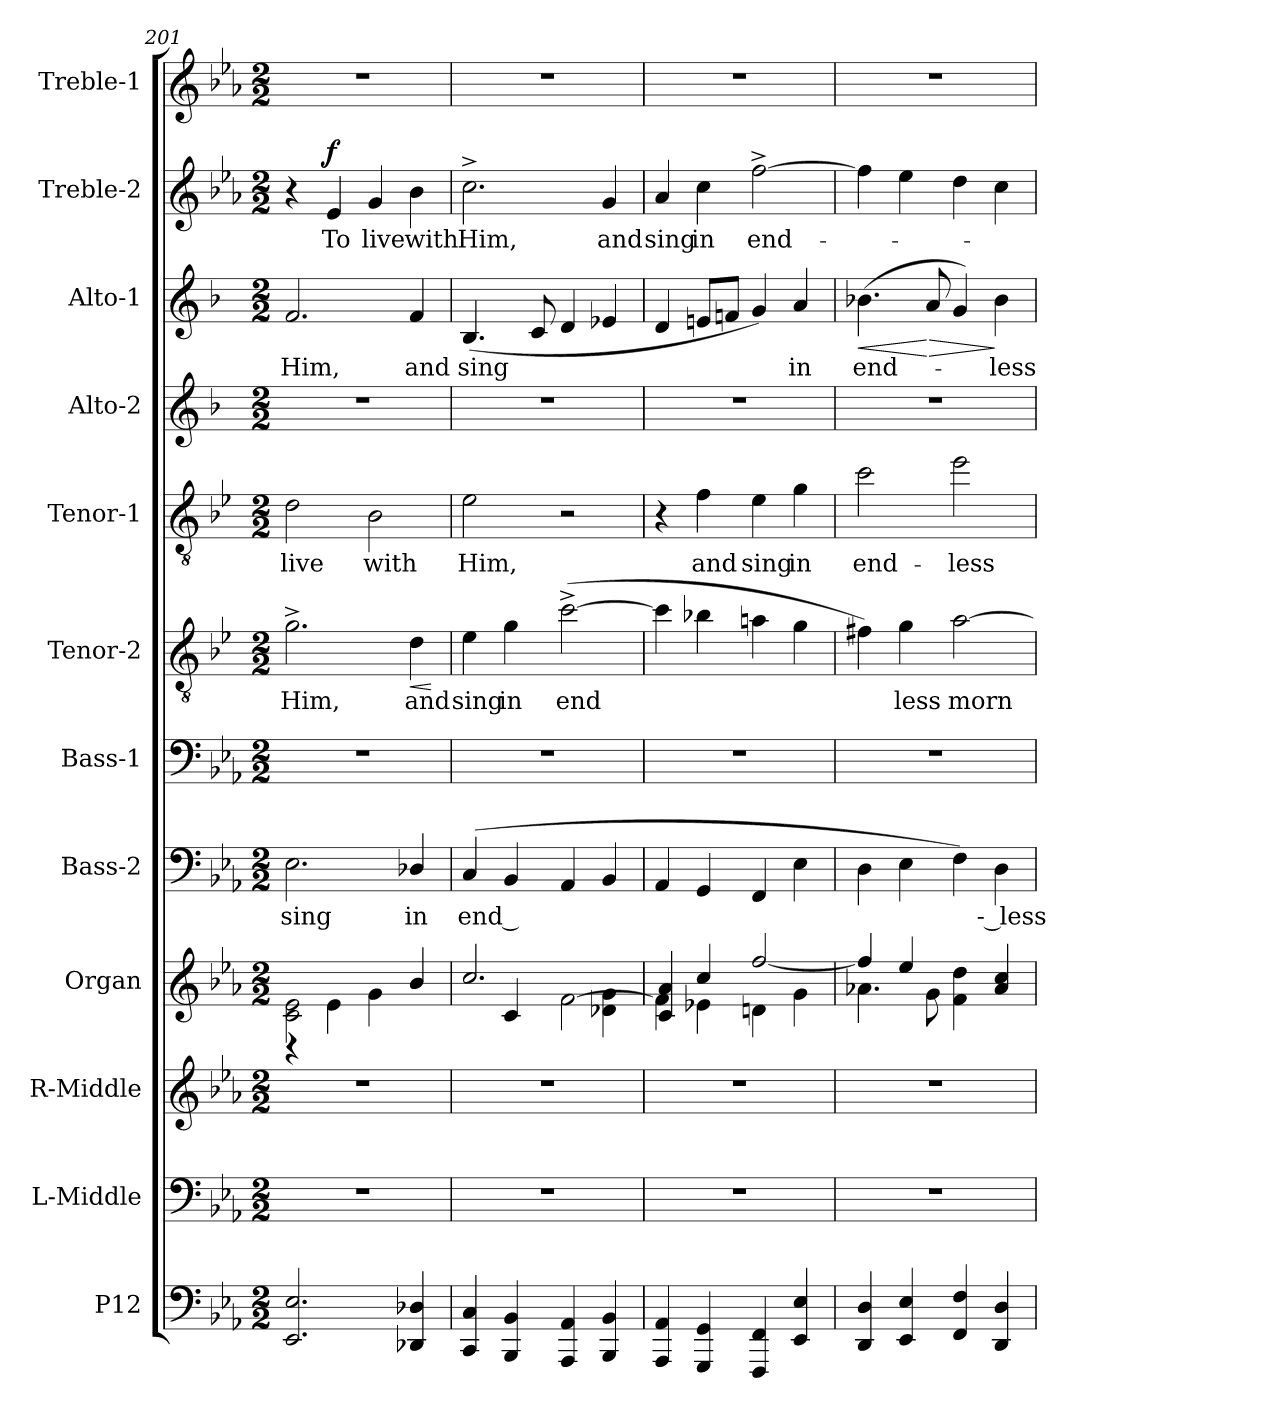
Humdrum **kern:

**kern	**kern	**kern	**kern	**kern	**text	**kern	**kern	**text	**dynam	**kern	**text	**kern	**kern	**text	**dynam	**kern	**text	**dynam	**kern
*part12	*part11	*part10	*part9	*part8	*part8	*part7	*part6	*part6	*part6	*part5	*part5	*part4	*part3	*part3	*part3	*part2	*part2	*part2	*part1
*staff12	*staff11	*staff10	*staff9	*staff8	*staff8	*staff7	*staff6	*staff6	*staff6	*staff5	*staff5	*staff4	*staff3	*staff3	*staff3	*staff2	*staff2	*staff2	*staff1
*I"P12	*I"L-Middle	*I"R-Middle	*I"Organ	*I"Bass-2	*	*I"Bass-1	*I"Tenor-2	*	*	*I"Tenor-1	*	*I"Alto-2	*I"Alto-1	*	*	*I"Treble-2	*	*	*I"Treble-1
*	*I'L-M	*	*I'Organ	*I'B2:	*	*I'B1:	*I'T2:	*	*	*I'T1:	*	*I'A2:	*I'A1:	*	*	*	*	*	*
*clefF4	*clefF4	*clefG2	*clefG2	*clefF4	*	*clefF4	*clefGv2	*	*	*clefGv2	*	*clefG2	*clefG2	*	*	*clefG2	*	*	*clefG2
*	*	*	*	*	*	*	*ITrd4c7	*	*	*ITrd4c7	*	*ITrd1c2	*ITrd1c2	*	*	*ITrd-7c-12	*	*	*ITrd-7c-12
*k[b-e-a-]	*k[b-e-a-]	*k[b-e-a-]	*k[b-e-a-]	*k[b-e-a-]	*	*k[b-e-a-]	*k[b-e-a-]	*	*	*k[b-e-a-]	*	*k[b-e-a-]	*k[b-e-a-]	*	*	*k[b-e-a-]	*	*	*k[b-e-a-]
*E-:	*E-:	*E-:	*E-:	*E-:	*	*E-:	*E-:	*	*	*E-:	*	*E-:	*E-:	*	*	*E-:	*	*	*E-:
*M2/2	*M2/2	*M2/2	*M2/2	*M2/2	*	*M2/2	*M2/2	*	*	*M2/2	*	*M2/2	*M2/2	*	*	*M2/2	*	*	*M2/2
=201	=201	=201	=201	=201	=201	=201	=201	=201	=201	=201	=201	=201	=201	=201	=201	=201	=201	=201	=201
*	*	*	*^	*	*	*	*	*	*	*	*	*	*	*	*	*	*	*	*
!	!	!	!	!	!	!LO:LY:b:color=#000000	!	!	!	!	!	!	!	!	!	!	!	!	!	!
!	!	!	!	!	!	!	!	!	!LO:LY:b:color=#000000	!	!	!	!	!	!	!	!	!	!	!
!	!	!	!	!	!	!	!	!	!	!	!	!LO:LY:b:color=#000000	!	!	!	!	!	!	!	!
!	!	!	!	!	!	!	!	!	!	!	!	!	!	!	!LO:LY:b:color=#000000	!	!	!	!	!
2.EE-i/ 2.E-i	1r	1r	2ci\ 2e-i	4r	2.E-i\	sing	1r	2.c^i\	Him,	.	2Gi\	live	1r	2.e-i/	Him,	.	4r	.	.	1r
!	!	!	!	!	!	!	!	!	!	!	!	!	!	!	!	!	!	!LO:LY:b:color=#000000	!	!
.	.	.	.	4e-i\	.	.	.	.	.	.	.	.	.	.	.	.	4ee-i/	To	f	.
!	!	!	!	!	!	!	!	!	!	!	!	!LO:LY:b:color=#000000	!	!	!	!	!	!	!	!
!	!	!	!	!	!	!	!	!	!	!	!	!	!	!	!	!	!	!LO:LY:b:color=#000000	!	!
.	.	.	2ryy	4gi\	.	.	.	.	.	.	2E-i\	with	.	.	.	.	4ggi/	live	.	.
!	!	!	!	!	!	!LO:LY:b:color=#000000	!	!	!	!	!	!	!	!	!	!	!	!	!	!
!	!	!	!	!	!	!	!	!	!LO:LY:b:color=#000000	!LO:HP:b	!	!	!	!	!	!	!	!	!	!
!	!	!	!	!	!	!	!	!	!	!	!	!	!	!	!LO:LY:b:color=#000000	!	!	!	!	!
!	!	!	!	!	!	!	!	!	!	!	!	!	!	!	!	!	!	!LO:LY:b:color=#000000	!	!
4DD-Xi/ 4D-Xi	.	.	.	4b-i/	4D-Xi/	in	.	4Gi\	and	<	.	.	.	4e-i/	and	.	4bb-i\	with	.	.
*	*	*	*v	*v	*	*	*	*	*	*	*	*	*	*	*	*	*	*	*	*
.	.	.	.	.	.	.	.	.	[	.	.	.	.	.	.	.	.	.	.
=202	=202	=202	=202	=202	=202	=202	=202	=202	=202	=202	=202	=202	=202	=202	=202	=202	=202	=202	=202
*	*	*	*^	*	*	*	*	*	*	*	*	*	*	*	*	*	*	*	*
!	!	!	!	!	!	!LO:LY:b:color=#000000	!	!	!	!	!	!	!	!	!	!	!	!	!	!
!	!	!	!	!	!	!	!	!	!LO:LY:b:color=#000000	!	!	!	!	!	!	!	!	!	!	!
!	!	!	!	!	!	!	!	!	!	!	!	!LO:LY:b:color=#000000	!	!	!	!	!	!	!	!
!	!	!	!	!	!	!	!	!	!	!	!	!	!	!	!LO:LY:b:color=#000000	!	!	!	!	!
!	!	!	!	!	!	!	!	!	!	!	!	!	!	!	!	!	!	!LO:LY:b:color=#000000	!	!
4CCi/ 4Ci	1r	1r	4ryy	2.cci/	(4Ci/	end --	1r	4A-i\	sing	.	2A-i\	Him,	1r	(4.A-i/	sing	.	2.ccc^i\	Him,	.	1r
!	!	!	!	!	!	!	!	!	!LO:LY:b:color=#000000	!	!	!	!	!	!	!	!	!	!	!
4BBB-i/ 4BB-i	.	.	4ci/	.	4BB-i/	.	.	4ci\	in	.	.	.	.	.	.	.	.	.	.	.
.	.	.	.	.	.	.	.	.	.	.	.	.	.	8B-i/	.	.	.	.	.	.
!	!	!	!	!	!	!	!	!	!LO:LY:b:color=#000000	!	!	!	!	!	!	!	!	!	!	!
4AAA-i/ 4AA-i	.	.	[2fi\	.	4AA-i/	.	.	([2f^i\	end-	.	2r	.	.	4ci/	.	.	.	.	.	.
!	!	!	!	!	!	!	!	!	!	!	!	!	!	!	!	!	!	!LO:LY:b:color=#000000	!	!
4BBB-i/ 4BB-i	.	.	.	4d-Xi\ 4gi	4BB-i/	.	.	.	.	.	.	.	.	4d-Xi/	.	.	4ggi/	and	.	.
=203	=203	=203	=203	=203	=203	=203	=203	=203	=203	=203	=203	=203	=203	=203	=203	=203	=203	=203	=203	=203
!	!	!	!	!	!	!	!	!	!	!	!	!	!	!	!	!	!	!LO:LY:b:color=#000000	!	!
4AAA-i/ 4AA-i	1r	1r	4fi\]	4ci/ 4a-i	4AA-i/	.	1r	4fi\]	.	.	4r	.	1r	4ci/	.	.	4aa-i/	sing	.	1r
!	!	!	!	!	!	!	!	!	!	!	!	!LO:LY:b:color=#000000	!	!	!	!	!	!	!	!
!	!	!	!	!	!	!	!	!	!	!	!	!	!	!	!	!	!	!LO:LY:b:color=#000000	!	!
4GGGi/ 4GGi	.	.	4e-Xi\	4cci/	4GGi/	.	.	4e-Xi\	.	.	4B-i\	and	.	8dni/L	.	.	4ccci\	in	.	.
.	.	.	.	.	.	.	.	.	.	.	.	.	.	8e-Xi/J	.	.	.	.	.	.
!	!	!	!	!	!	!	!	!	!	!	!	!LO:LY:b:color=#000000	!	!	!	!	!	!	!	!
!	!	!	!	!	!	!	!	!	!	!	!	!	!	!	!	!	!	!LO:LY:b:color=#000000	!	!
4FFFi/ 4FFi	.	.	4dni\	[2ffi/	4FFi/	.	.	4dni\	.	.	4A-i\	sing	.	4fi/)	.	.	[2fff^i\	end-	.	.
!	!	!	!	!	!	!	!	!	!	!	!	!LO:LY:b:color=#000000	!	!	!	!	!	!	!	!
!	!	!	!	!	!	!	!	!	!	!	!	!	!	!	!LO:LY:b:color=#000000	!	!	!	!	!
4EE-i/ 4E-i	.	.	4gi\	.	4E-i\	.	.	4ci\	.	.	4ci\	in	.	4gi/	in	.	.	.	.	.
=204	=204	=204	=204	=204	=204	=204	=204	=204	=204	=204	=204	=204	=204	=204	=204	=204	=204	=204	=204	=204
!	!	!	!	!	!	!	!	!	!LO:LY:b:color=#000000	!	!	!	!	!	!	!	!	!	!	!
!	!	!	!	!	!	!	!	!	!	!	!	!LO:LY:b:color=#000000	!	!	!	!	!	!	!	!
!	!	!	!	!	!	!	!	!	!	!	!	!	!	!	!LO:LY:b:color=#000000	!LO:HP:b	!	!	!	!
4DDi/ 4Di	1r	1r	4.a-Xi\	4ffi/]	4Di\	.	1r	4Bni\)	--	.	2fi\	end-	1r	(4.a-Xi\	end-	<	4fffi\]	.	.	1r
!	!	!	!	!	!	!	!	!	!LO:LY:b:color=#000000	!	!	!	!	!	!	!	!	!	!	!
4EE-i/ 4E-i	.	.	.	4ee-i/	4E-i\	.	.	4ci\	less	.	.	.	.	.	.	.	4eee-i\	.	.	.
!	!	!	!	!	!	!	!	!	!	!	!	!	!	!	!	!LO:HP:n=1:b	!	!	!	!
.	.	.	8gi\	.	.	.	.	.	.	.	.	.	.	8gi/	.	[ >	.	.	.	.
!	!	!	!	!	!	!	!	!	!LO:LY:b:color=#000000	!	!	!	!	!	!	!	!	!	!	!
!	!	!	!	!	!	!	!	!	!	!	!	!LO:LY:b:color=#000000	!	!	!	!	!	!	!	!
4FFi/ 4Fi	.	.	2ryy	4fi\ 4ddi	4Fi\)	.	.	[2di\	morn	.	2a-i\	-less	.	4fi/)	.	.	4dddi\	.	.	.
!	!	!	!	!	!	!LO:LY:b:color=#000000	!	!	!	!	!	!	!	!	!	!	!	!	!	!
!	!	!	!	!	!	!	!	!	!	!	!	!	!	!	!LO:LY:b:color=#000000	!	!	!	!	!
4DDi/ 4Di	.	.	.	4a-i/ 4cci	4Di\	-- less	.	.	.	.	.	.	.	4a-i\	-less	]	4ccci\	.	.	.
*	*	*	*v	*v	*	*	*	*	*	*	*	*	*	*	*	*	*	*	*	*
=	=	=	=	=	=	=	=	=	=	=	=	=	=	=	=	=	=	=	=
*-	*-	*-	*-	*-	*-	*-	*-	*-	*-	*-	*-	*-	*-	*-	*-	*-	*-	*-	*-
